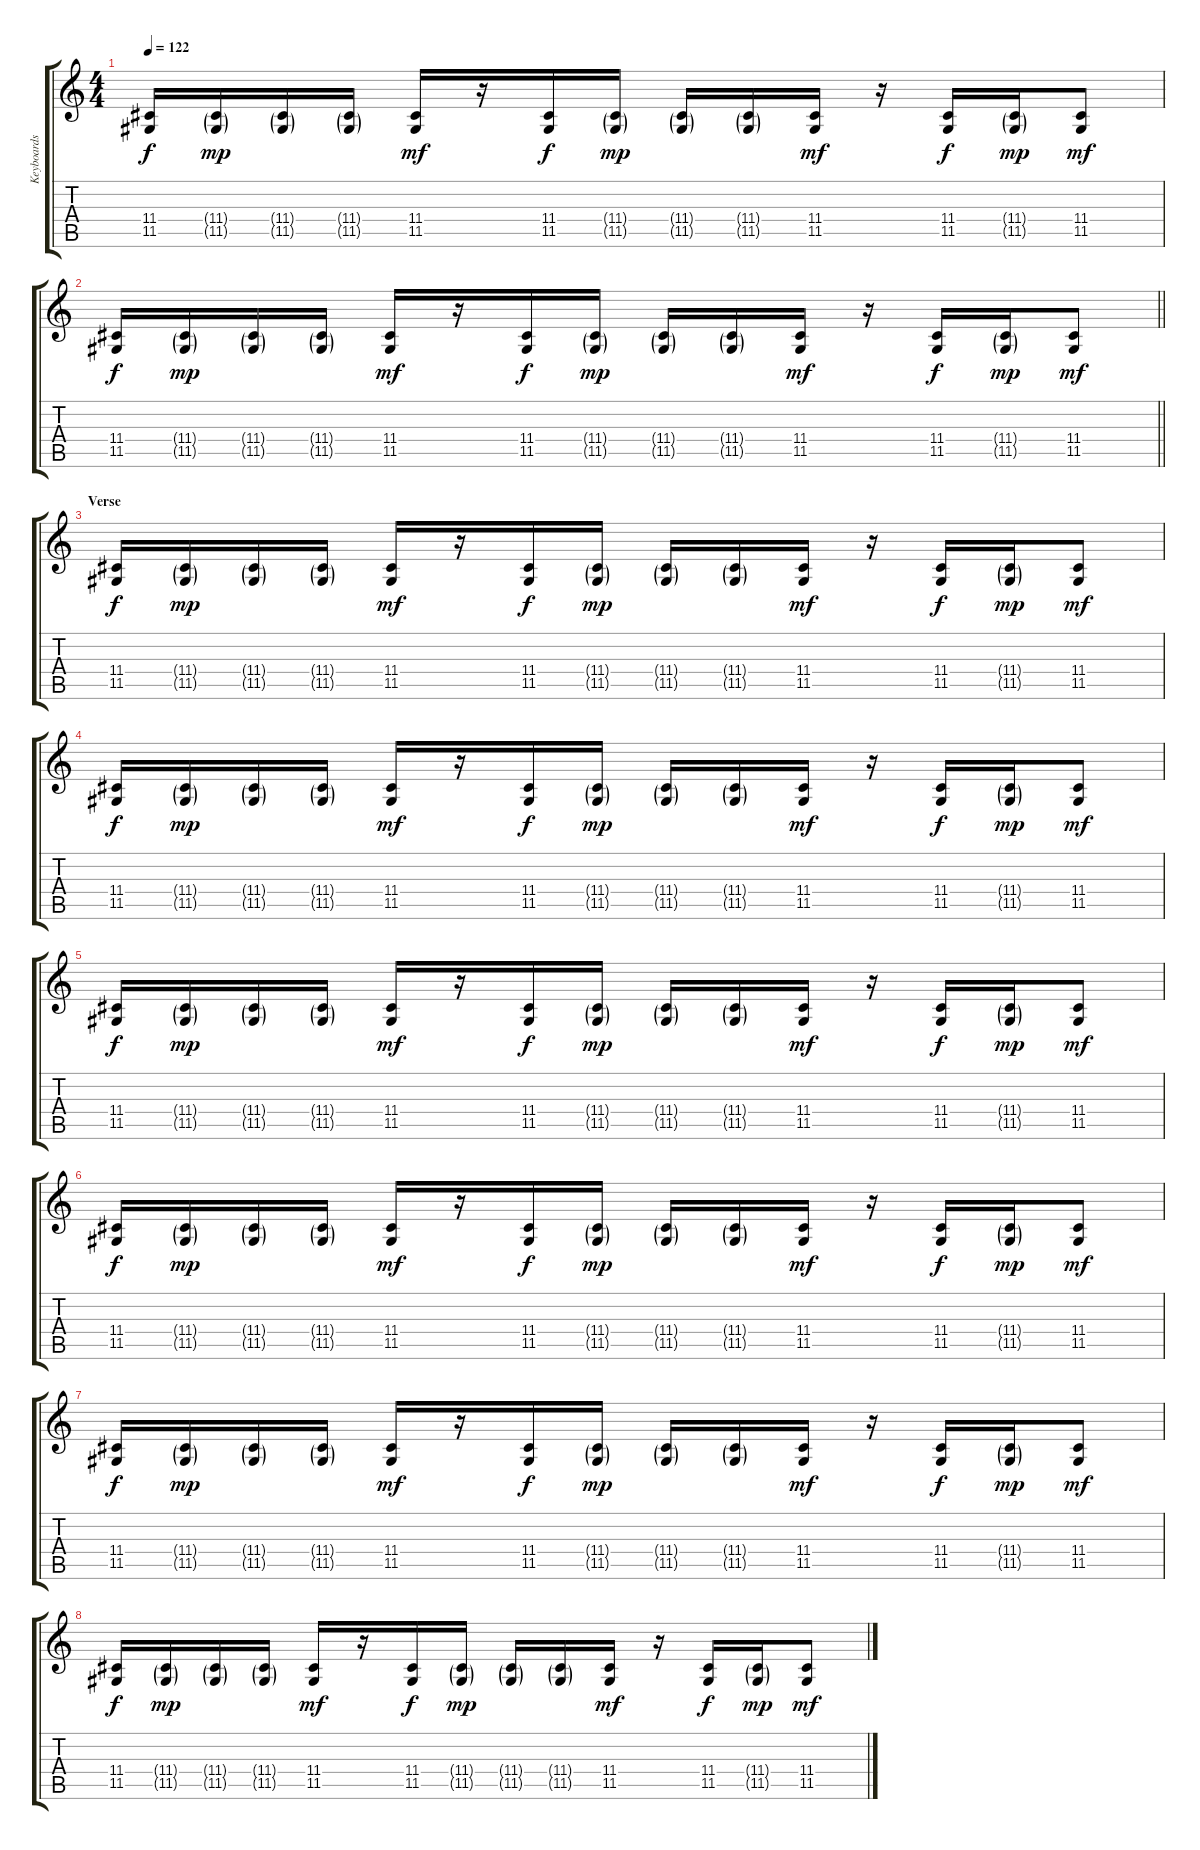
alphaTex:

\track ("Keyboards" "Keyboards") {instrument synthbrass2}
\staff {score tabs}
\tuning (E4 B3 G3 D3 A2 E2) {hide}
\ts (4 4)
\tempo 122
\clef g2
\ks c
(11.4 11.5).16{dy f} (11.4{g} 11.5{g}).16{dy mp} (11.4{g} 11.5{g}).16 (11.4{g} 11.5{g}).16 (11.4 11.5).16{dy mf} r.16 (11.4 11.5).16{dy f} (11.4{g} 11.5{g}).16{dy mp} (11.4{g} 11.5{g}).16 (11.4{g} 11.5{g}).16 (11.4 11.5).16{dy mf} r.16 (11.4 11.5).16{dy f} (11.4{g} 11.5{g}).16{dy mp} (11.4 11.5).8{dy mf} |
\barLineRight lightlight
(11.4 11.5).16{dy f} (11.4{g} 11.5{g}).16{dy mp} (11.4{g} 11.5{g}).16 (11.4{g} 11.5{g}).16 (11.4 11.5).16{dy mf} r.16 (11.4 11.5).16{dy f} (11.4{g} 11.5{g}).16{dy mp} (11.4{g} 11.5{g}).16 (11.4{g} 11.5{g}).16 (11.4 11.5).16{dy mf} r.16 (11.4 11.5).16{dy f} (11.4{g} 11.5{g}).16{dy mp} (11.4 11.5).8{dy mf} |
\section ("" "Verse")
(11.4 11.5).16{dy f} (11.4{g} 11.5{g}).16{dy mp} (11.4{g} 11.5{g}).16 (11.4{g} 11.5{g}).16 (11.4 11.5).16{dy mf} r.16 (11.4 11.5).16{dy f} (11.4{g} 11.5{g}).16{dy mp} (11.4{g} 11.5{g}).16 (11.4{g} 11.5{g}).16 (11.4 11.5).16{dy mf} r.16 (11.4 11.5).16{dy f} (11.4{g} 11.5{g}).16{dy mp} (11.4 11.5).8{dy mf} |
(11.4 11.5).16{dy f} (11.4{g} 11.5{g}).16{dy mp} (11.4{g} 11.5{g}).16 (11.4{g} 11.5{g}).16 (11.4 11.5).16{dy mf} r.16 (11.4 11.5).16{dy f} (11.4{g} 11.5{g}).16{dy mp} (11.4{g} 11.5{g}).16 (11.4{g} 11.5{g}).16 (11.4 11.5).16{dy mf} r.16 (11.4 11.5).16{dy f} (11.4{g} 11.5{g}).16{dy mp} (11.4 11.5).8{dy mf} |
(11.4 11.5).16{dy f} (11.4{g} 11.5{g}).16{dy mp} (11.4{g} 11.5{g}).16 (11.4{g} 11.5{g}).16 (11.4 11.5).16{dy mf} r.16 (11.4 11.5).16{dy f} (11.4{g} 11.5{g}).16{dy mp} (11.4{g} 11.5{g}).16 (11.4{g} 11.5{g}).16 (11.4 11.5).16{dy mf} r.16 (11.4 11.5).16{dy f} (11.4{g} 11.5{g}).16{dy mp} (11.4 11.5).8{dy mf} |
(11.4 11.5).16{dy f} (11.4{g} 11.5{g}).16{dy mp} (11.4{g} 11.5{g}).16 (11.4{g} 11.5{g}).16 (11.4 11.5).16{dy mf} r.16 (11.4 11.5).16{dy f} (11.4{g} 11.5{g}).16{dy mp} (11.4{g} 11.5{g}).16 (11.4{g} 11.5{g}).16 (11.4 11.5).16{dy mf} r.16 (11.4 11.5).16{dy f} (11.4{g} 11.5{g}).16{dy mp} (11.4 11.5).8{dy mf} |
(11.4 11.5).16{dy f} (11.4{g} 11.5{g}).16{dy mp} (11.4{g} 11.5{g}).16 (11.4{g} 11.5{g}).16 (11.4 11.5).16{dy mf} r.16 (11.4 11.5).16{dy f} (11.4{g} 11.5{g}).16{dy mp} (11.4{g} 11.5{g}).16 (11.4{g} 11.5{g}).16 (11.4 11.5).16{dy mf} r.16 (11.4 11.5).16{dy f} (11.4{g} 11.5{g}).16{dy mp} (11.4 11.5).8{dy mf} |
(11.4 11.5).16{dy f} (11.4{g} 11.5{g}).16{dy mp} (11.4{g} 11.5{g}).16 (11.4{g} 11.5{g}).16 (11.4 11.5).16{dy mf} r.16 (11.4 11.5).16{dy f} (11.4{g} 11.5{g}).16{dy mp} (11.4{g} 11.5{g}).16 (11.4{g} 11.5{g}).16 (11.4 11.5).16{dy mf} r.16 (11.4 11.5).16{dy f} (11.4{g} 11.5{g}).16{dy mp} (11.4 11.5).8{dy mf}
